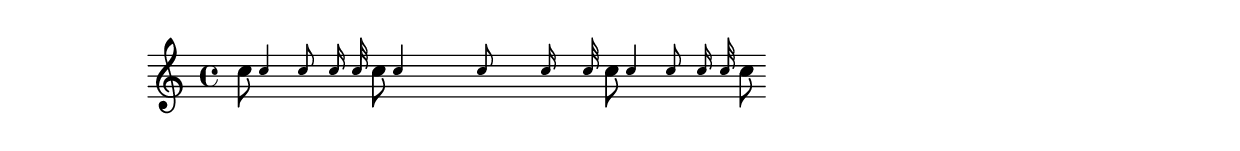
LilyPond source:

%% DO NOT EDIT this file manually; it is automatically
%% generated from LSR http://lsr.dsi.unimi.it
%% Make any changes in LSR itself, or in Documentation/snippets/new/ ,
%% and then run scripts/auxiliar/makelsr.py
%%
%% This file is in the public domain.
\version "2.14.0"

\header {
  lsrtags = "rhythms, tweaks-and-overrides"

%% Translation of GIT committish: 615cbf212fdaf0b220b3330da417d0c3602494f2
  texidoces = "
Se puede ajustar la separación entre las notas de adorno utilizando la
propiedad @code{spacing-increment} de @code{Score.GraceSpacing}.

"

  doctitlees = "Ajuste del espaciado de las notas de adorno"

  texidoc = "
The space given to grace notes can be adjusted using the
@code{spacing-increment} property of @code{Score.GraceSpacing}.

"
  doctitle = "Adjusting grace note spacing"
} % begin verbatim

graceNotes = {
  \grace { c4 c8 c16 c32 }
  c8
}

\relative c'' {
  c8
  \graceNotes
  \override Score.GraceSpacing #'spacing-increment = #2.0
  \graceNotes
  \revert Score.GraceSpacing #'spacing-increment
  \graceNotes
}

